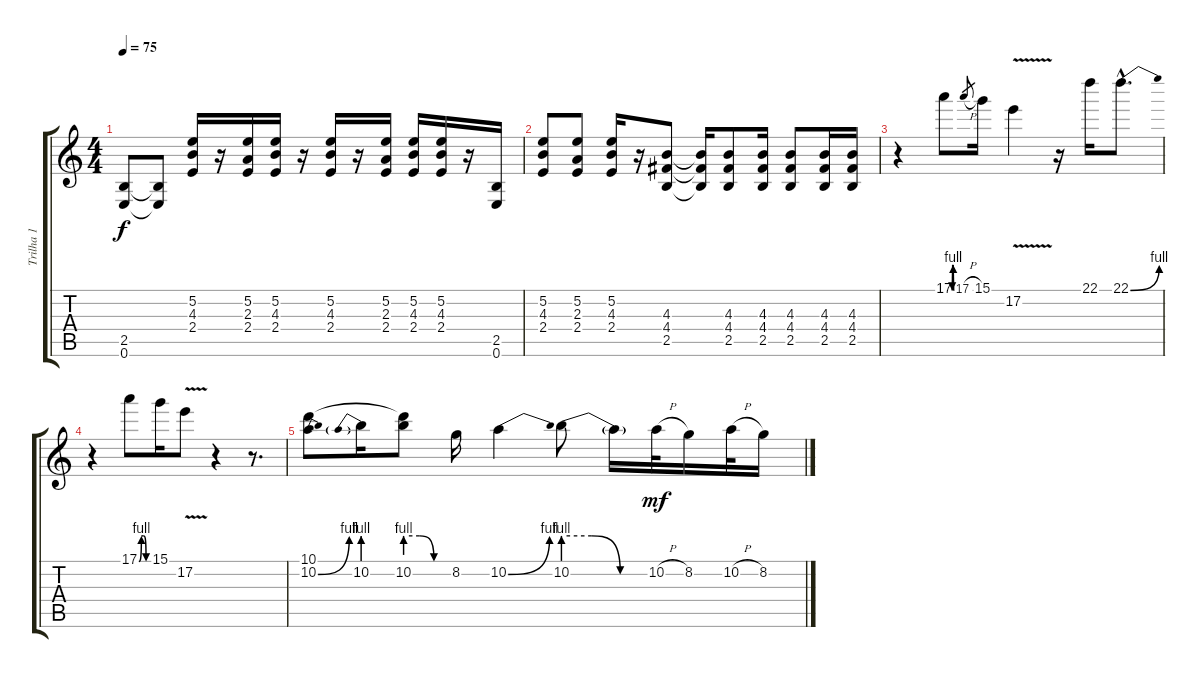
\track ("Trilha 1" "Trilha 1") {instrument overdrivenguitar}
\staff {score tabs}
\tuning (E4 B3 G3 D3 A2 E2) {hide}
\ts (4 4)
\tempo 75
\clef g2
\ks c
(2.5 0.6).8{dy f} (2.5{t} 0.6{t}).8 (5.2 4.3 2.4).16 r.16 (5.2 2.3 2.4).16 (5.2 4.3 2.4).16 r.16 (5.2 4.3 2.4).16 r.16 (5.2 2.3 2.4).16 (5.2 4.3 2.4).16 (5.2 4.3 2.4).16 r.16 (2.5 0.6).16 |
(5.2 4.3 2.4).8 (5.2 2.3 2.4).8 (5.2 4.3 2.4).16 r.16 (4.3 4.4 2.5).8 (4.3{t} 4.4{t} 2.5{t}).16 (4.3 4.4 2.5).8 (4.3 4.4 2.5).16 (4.3 4.4 2.5).8 (4.3 4.4 2.5).16 (4.3 4.4 2.5).16 |
r.4 17.1{be (custom 0 0 15 4 30 4 45 0 60 0)}.8 17.1{h}.8{gr} 15.1.16 17.2{v}.4 r.16 22.1.16 22.1{be (bend 0 0 60 4) hac}.8{d} |
r.4 17.1{be (custom 0 0 15 4 30 4 45 0 60 0)}.8 15.1.16 17.2{v}.8 r.4 r.8{d} |
(10.1 10.2{be (bend 0 0 60 4)}).8 10.2{be (prebend 0 4 60 4)}.16 (10.1{t} 10.2{be (custom 0 4 20 4 40 0 60 0)}).8 8.2.16 10.2{be (bend 0 0 60 4)}.4 10.2{be (custom 0 4 20 4 40 0 60 0)}.8 10.2{t}.16 10.2{h}.32{dy mf} 8.2.16 10.2{h}.32 8.2.16
